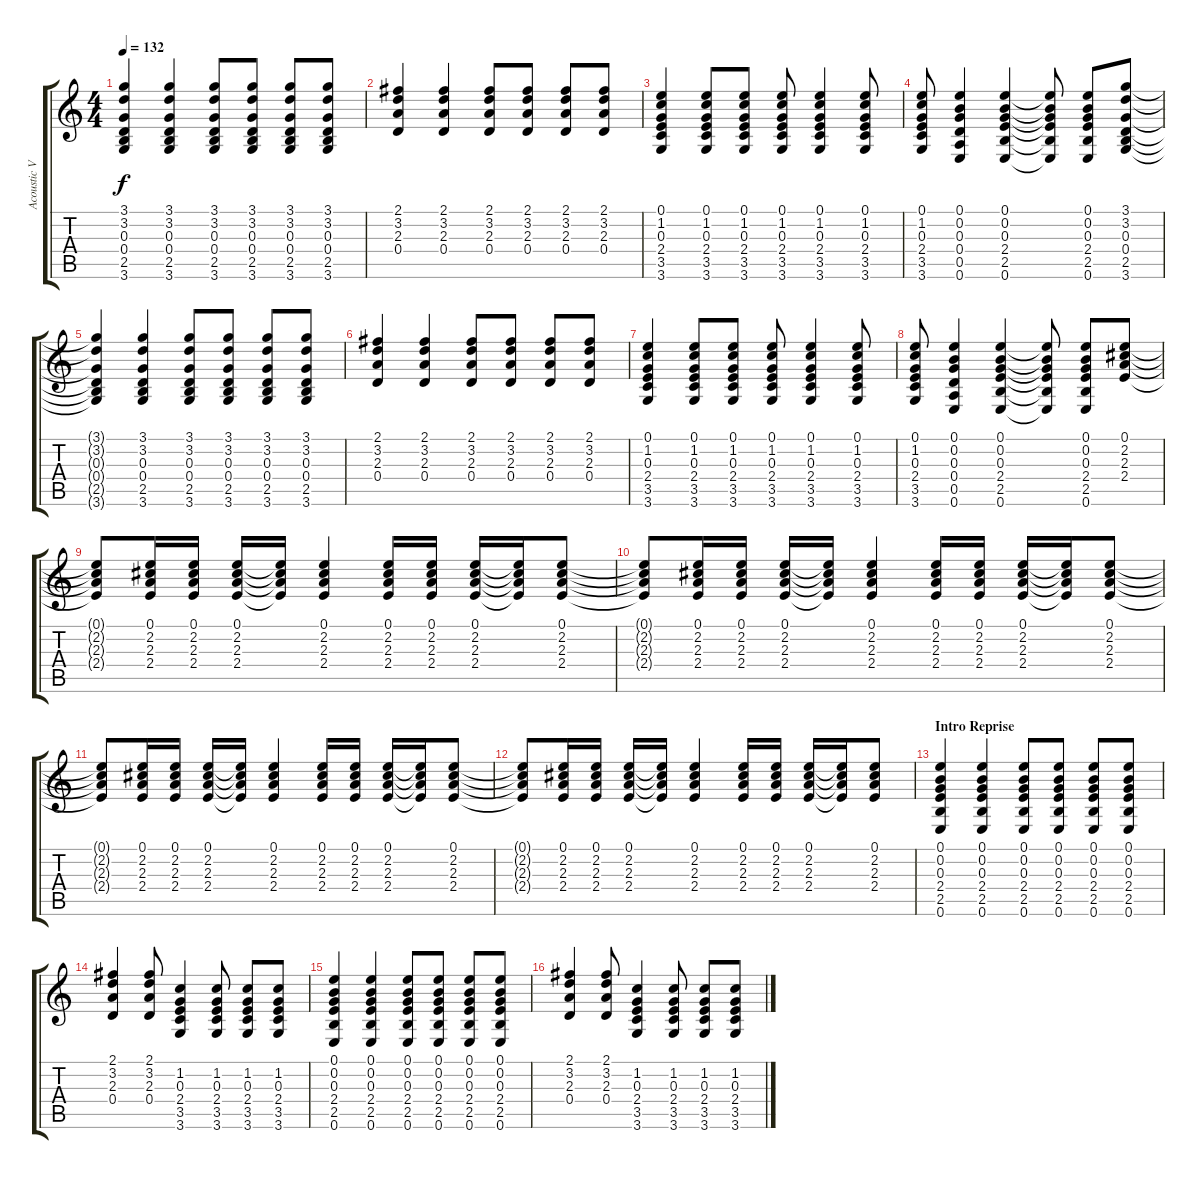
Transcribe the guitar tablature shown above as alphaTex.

\track ("Acoustic Version" "Acoustic V") {instrument acousticguitarsteel}
\staff {score tabs}
\tuning (E4 B3 G3 D3 A2 E2) {hide}
\ts (4 4)
\tempo 132
\clef g2
\ks c
(3.1{t} 3.2{t} 0.3{t} 0.4{t} 2.5{t} 3.6{t}).4{dy f} (3.1 3.2 0.3 0.4 2.5 3.6).4 (3.1 3.2 0.3 0.4 2.5 3.6).8 (3.1 3.2 0.3 0.4 2.5 3.6).8 (3.1 3.2 0.3 0.4 2.5 3.6).8 (3.1 3.2 0.3 0.4 2.5 3.6).8 |
(2.1 3.2 2.3 0.4).4 (2.1 3.2 2.3 0.4).4 (2.1 3.2 2.3 0.4).8 (2.1 3.2 2.3 0.4).8 (2.1 3.2 2.3 0.4).8 (2.1 3.2 2.3 0.4).8 |
(0.1 1.2 0.3 2.4 3.5 3.6).4 (0.1 1.2 0.3 2.4 3.5 3.6).8 (0.1 1.2 0.3 2.4 3.5 3.6).8 (0.1 1.2 0.3 2.4 3.5 3.6).8 (0.1 1.2 0.3 2.4 3.5 3.6).4 (0.1 1.2 0.3 2.4 3.5 3.6).8 |
(0.1 1.2 0.3 2.4 3.5 3.6).8 (0.1 0.2 0.3 0.4 0.5 0.6).4 (0.1 0.2 0.3 2.4 2.5 0.6).4 (0.1{t} 0.2{t} 0.3{t} 2.4{t} 2.5{t} 0.6{t}).8 (0.1 0.2 0.3 2.4 2.5 0.6).8 (3.1 3.2 0.3 0.4 2.5 3.6).8 |
(3.1{t} 3.2{t} 0.3{t} 0.4{t} 2.5{t} 3.6{t}).4 (3.1 3.2 0.3 0.4 2.5 3.6).4 (3.1 3.2 0.3 0.4 2.5 3.6).8 (3.1 3.2 0.3 0.4 2.5 3.6).8 (3.1 3.2 0.3 0.4 2.5 3.6).8 (3.1 3.2 0.3 0.4 2.5 3.6).8 |
(2.1 3.2 2.3 0.4).4 (2.1 3.2 2.3 0.4).4 (2.1 3.2 2.3 0.4).8 (2.1 3.2 2.3 0.4).8 (2.1 3.2 2.3 0.4).8 (2.1 3.2 2.3 0.4).8 |
(0.1 1.2 0.3 2.4 3.5 3.6).4 (0.1 1.2 0.3 2.4 3.5 3.6).8 (0.1 1.2 0.3 2.4 3.5 3.6).8 (0.1 1.2 0.3 2.4 3.5 3.6).8 (0.1 1.2 0.3 2.4 3.5 3.6).4 (0.1 1.2 0.3 2.4 3.5 3.6).8 |
(0.1 1.2 0.3 2.4 3.5 3.6).8 (0.1 0.2 0.3 0.4 0.5 0.6).4 (0.1 0.2 0.3 2.4 2.5 0.6).4 (0.1{t} 0.2{t} 0.3{t} 2.4{t} 2.5{t} 0.6{t}).8 (0.1 0.2 0.3 2.4 2.5 0.6).8 (0.1 2.2 2.3 2.4).8 |
(0.1{t} 2.2{t} 2.3{t} 2.4{t}).8 (0.1 2.2 2.3 2.4).16 (0.1 2.2 2.3 2.4).16 (0.1 2.2 2.3 2.4).16 (0.1{t} 2.2{t} 2.3{t} 2.4{t}).16 (0.1 2.2 2.3 2.4).4 (0.1 2.2 2.3 2.4).16 (0.1 2.2 2.3 2.4).16 (0.1 2.2 2.3 2.4).16 (0.1{t} 2.2{t} 2.3{t} 2.4{t}).16 (0.1 2.2 2.3 2.4).8 |
(0.1{t} 2.2{t} 2.3{t} 2.4{t}).8 (0.1 2.2 2.3 2.4).16 (0.1 2.2 2.3 2.4).16 (0.1 2.2 2.3 2.4).16 (0.1{t} 2.2{t} 2.3{t} 2.4{t}).16 (0.1 2.2 2.3 2.4).4 (0.1 2.2 2.3 2.4).16 (0.1 2.2 2.3 2.4).16 (0.1 2.2 2.3 2.4).16 (0.1{t} 2.2{t} 2.3{t} 2.4{t}).16 (0.1 2.2 2.3 2.4).8 |
(0.1{t} 2.2{t} 2.3{t} 2.4{t}).8 (0.1 2.2 2.3 2.4).16 (0.1 2.2 2.3 2.4).16 (0.1 2.2 2.3 2.4).16 (0.1{t} 2.2{t} 2.3{t} 2.4{t}).16 (0.1 2.2 2.3 2.4).4 (0.1 2.2 2.3 2.4).16 (0.1 2.2 2.3 2.4).16 (0.1 2.2 2.3 2.4).16 (0.1{t} 2.2{t} 2.3{t} 2.4{t}).16 (0.1 2.2 2.3 2.4).8 |
(0.1{t} 2.2{t} 2.3{t} 2.4{t}).8 (0.1 2.2 2.3 2.4).16 (0.1 2.2 2.3 2.4).16 (0.1 2.2 2.3 2.4).16 (0.1{t} 2.2{t} 2.3{t} 2.4{t}).16 (0.1 2.2 2.3 2.4).4 (0.1 2.2 2.3 2.4).16 (0.1 2.2 2.3 2.4).16 (0.1 2.2 2.3 2.4).16 (0.1{t} 2.2{t} 2.3{t} 2.4{t}).16 (0.1 2.2 2.3 2.4).8 |
\section ("" "Intro Reprise")
(0.1 0.2 0.3 2.4 2.5 0.6).4 (0.1 0.2 0.3 2.4 2.5 0.6).4 (0.1 0.2 0.3 2.4 2.5 0.6).8 (0.1 0.2 0.3 2.4 2.5 0.6).8 (0.1 0.2 0.3 2.4 2.5 0.6).8 (0.1 0.2 0.3 2.4 2.5 0.6).8 |
(2.1 3.2 2.3 0.4).4 (2.1 3.2 2.3 0.4).8 (1.2 0.3 2.4 3.5 3.6).4 (1.2 0.3 2.4 3.5 3.6).8 (1.2 0.3 2.4 3.5 3.6).8 (1.2 0.3 2.4 3.5 3.6).8 |
(0.1 0.2 0.3 2.4 2.5 0.6).4 (0.1 0.2 0.3 2.4 2.5 0.6).4 (0.1 0.2 0.3 2.4 2.5 0.6).8 (0.1 0.2 0.3 2.4 2.5 0.6).8 (0.1 0.2 0.3 2.4 2.5 0.6).8 (0.1 0.2 0.3 2.4 2.5 0.6).8 |
(2.1 3.2 2.3 0.4).4 (2.1 3.2 2.3 0.4).8 (1.2 0.3 2.4 3.5 3.6).4 (1.2 0.3 2.4 3.5 3.6).8 (1.2 0.3 2.4 3.5 3.6).8 (1.2 0.3 2.4 3.5 3.6).8
